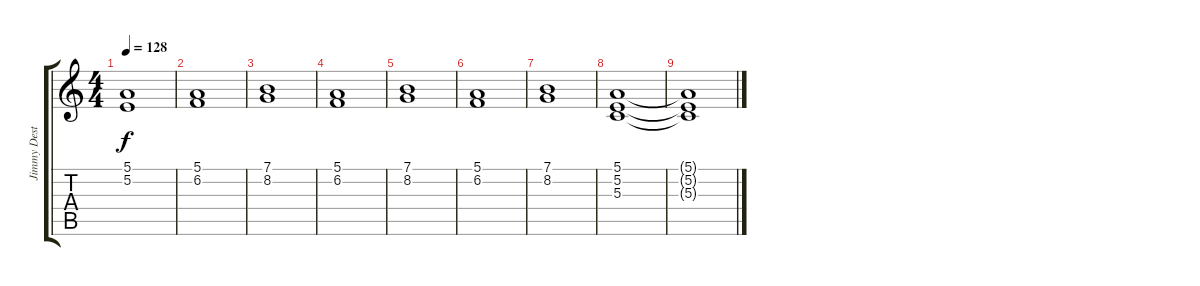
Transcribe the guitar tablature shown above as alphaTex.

\track ("Jimmy Destri" "Jimmy Dest") {instrument fx1rain}
\staff {score tabs}
\tuning (E4 B3 G3 D3 A2 E2) {hide}
\ts (4 4)
\tempo 128
\clef g2
\ks c
(5.1{t} 5.2{t}).1{dy f} |
(5.1 6.2).1 |
(7.1 8.2).1 |
(5.1 6.2).1 |
(7.1 8.2).1 |
(5.1 6.2).1 |
(7.1 8.2).1 |
(5.1 5.2 5.3).1 |
(5.1{t} 5.2{t} 5.3{t}).1
